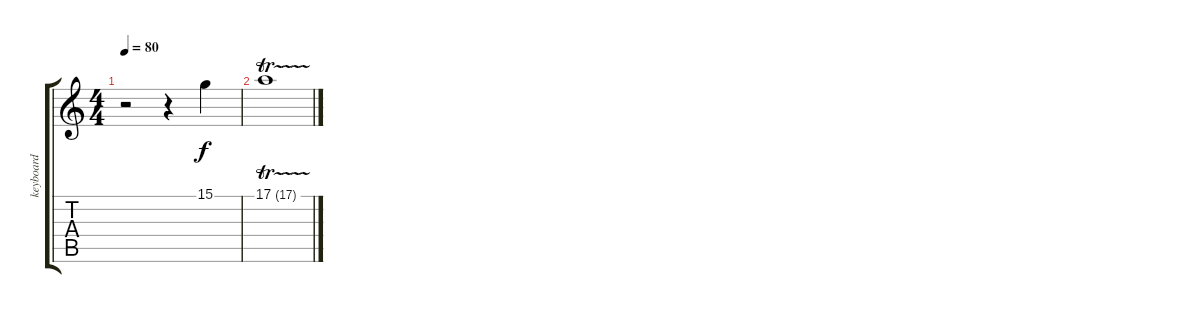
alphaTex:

\track ("keyboard" "keyboard") {instrument musicbox}
\staff {score tabs}
\tuning (E4 B3 G3 D3 A2 E2) {hide}
\ts (4 4)
\tempo 80
\clef g2
\ks c
r.2{dy f} r.4 15.1.4 |
17.1{tr (17 32)}.1{volume 5}
